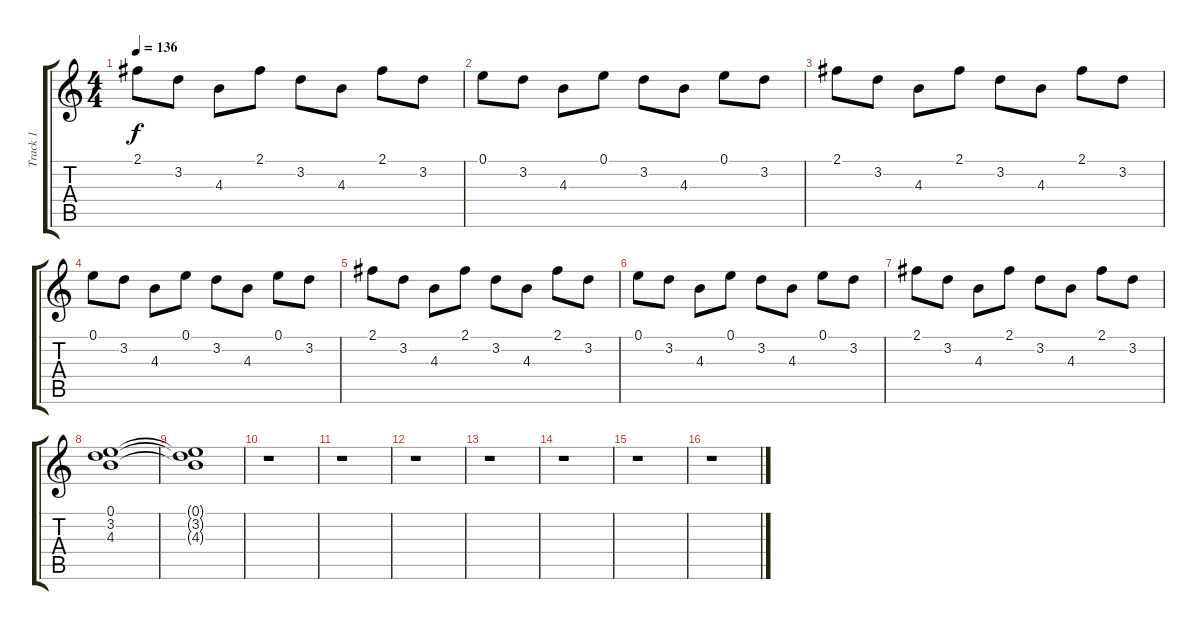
\track ("Track 1" "Track 1") {instrument acousticguitarsteel}
\staff {score tabs}
\tuning (E4 B3 G3 D3 A2 E2) {hide}
\ts (4 4)
\tempo 136
\clef g2
\ks c
2.1.8{dy f} 3.2.8 4.3.8 2.1.8 3.2.8 4.3.8 2.1.8 3.2.8 |
0.1.8 3.2.8 4.3.8 0.1.8 3.2.8 4.3.8 0.1.8 3.2.8 |
2.1.8 3.2.8 4.3.8 2.1.8 3.2.8 4.3.8 2.1.8 3.2.8 |
0.1.8 3.2.8 4.3.8 0.1.8 3.2.8 4.3.8 0.1.8 3.2.8 |
2.1.8 3.2.8 4.3.8 2.1.8 3.2.8 4.3.8 2.1.8 3.2.8 |
0.1.8 3.2.8 4.3.8 0.1.8 3.2.8 4.3.8 0.1.8 3.2.8 |
2.1.8 3.2.8 4.3.8 2.1.8 3.2.8 4.3.8 2.1.8 3.2.8 |
(0.1 3.2 4.3).1 |
(0.1{t} 3.2{t} 4.3{t}).1 |
r.1 |
r.1 |
r.1 |
r.1 |
r.1 |
r.1 |
r.1
